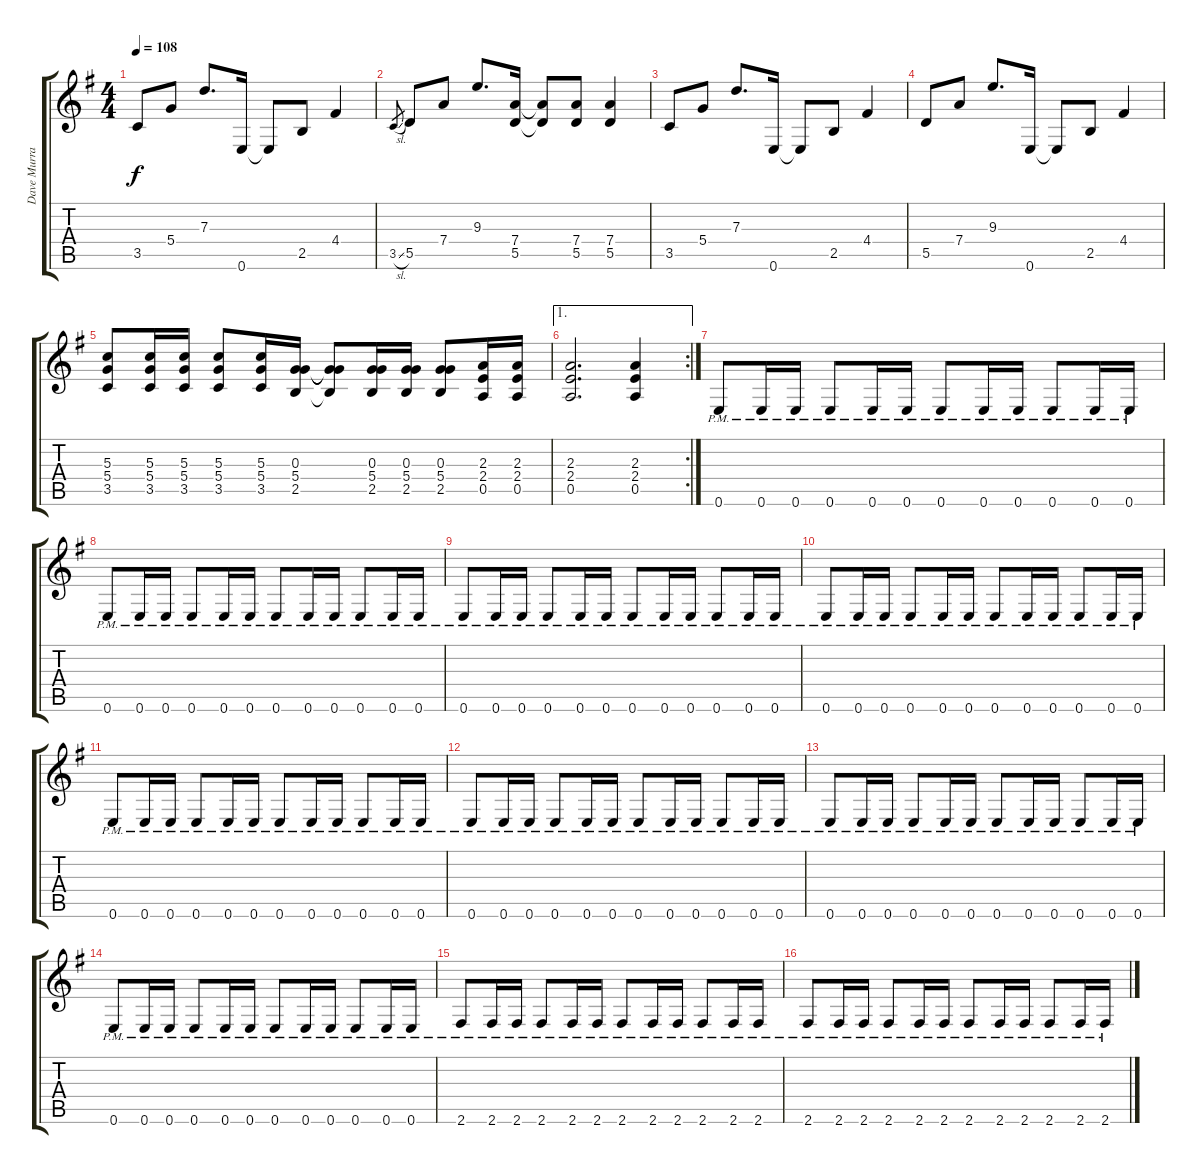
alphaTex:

\track ("Dave Murray" "Dave Murra") {instrument distortionguitar}
\staff {score tabs}
\tuning (E4 B3 G3 D3 A2 E2) {hide}
\ts (4 4)
\tempo 108
\clef g2
\ks g
3.5.8{dy f} 5.4.8 7.3.8{d} 0.6.16 0.6{t}.8 2.5.8 4.4.4 |
3.5{sl}.8{gr} 5.5.8 7.4.8 9.3.8{d} (7.4 5.5).16 (7.4{t} 5.5{t}).8 (7.4 5.5).8 (7.4 5.5).4 |
3.5.8 5.4.8 7.3.8{d} 0.6.16 0.6{t}.8 2.5.8 4.4.4 |
5.5.8 7.4.8 9.3.8{d} 0.6.16 0.6{t}.8 2.5.8 4.4.4 |
(5.3 5.4 3.5).8 (5.3 5.4 3.5).16 (5.3 5.4 3.5).16 (5.3 5.4 3.5).8 (5.3 5.4 3.5).16 (0.3 5.4 2.5).16 (0.3{t} 5.4{t} 2.5{t}).8 (0.3 5.4 2.5).16 (0.3 5.4 2.5).16 (0.3 5.4 2.5).8 (2.3 2.4 0.5).16 (2.3 2.4 0.5).16 |
\ae 1
\rc 2
(2.3 2.4 0.5).2{d} (2.3 2.4 0.5).4 |
0.6{pm}.8 0.6{pm}.16 0.6{pm}.16 0.6{pm}.8 0.6{pm}.16 0.6{pm}.16 0.6{pm}.8 0.6{pm}.16 0.6{pm}.16 0.6{pm}.8 0.6{pm}.16 0.6{pm}.16 |
0.6{pm}.8 0.6{pm}.16 0.6{pm}.16 0.6{pm}.8 0.6{pm}.16 0.6{pm}.16 0.6{pm}.8 0.6{pm}.16 0.6{pm}.16 0.6{pm}.8 0.6{pm}.16 0.6{pm}.16 |
0.6{pm}.8 0.6{pm}.16 0.6{pm}.16 0.6{pm}.8 0.6{pm}.16 0.6{pm}.16 0.6{pm}.8 0.6{pm}.16 0.6{pm}.16 0.6{pm}.8 0.6{pm}.16 0.6{pm}.16 |
0.6{pm}.8 0.6{pm}.16 0.6{pm}.16 0.6{pm}.8 0.6{pm}.16 0.6{pm}.16 0.6{pm}.8 0.6{pm}.16 0.6{pm}.16 0.6{pm}.8 0.6{pm}.16 0.6{pm}.16 |
0.6{pm}.8 0.6{pm}.16 0.6{pm}.16 0.6{pm}.8 0.6{pm}.16 0.6{pm}.16 0.6{pm}.8 0.6{pm}.16 0.6{pm}.16 0.6{pm}.8 0.6{pm}.16 0.6{pm}.16 |
0.6{pm}.8 0.6{pm}.16 0.6{pm}.16 0.6{pm}.8 0.6{pm}.16 0.6{pm}.16 0.6{pm}.8 0.6{pm}.16 0.6{pm}.16 0.6{pm}.8 0.6{pm}.16 0.6{pm}.16 |
0.6{pm}.8 0.6{pm}.16 0.6{pm}.16 0.6{pm}.8 0.6{pm}.16 0.6{pm}.16 0.6{pm}.8 0.6{pm}.16 0.6{pm}.16 0.6{pm}.8 0.6{pm}.16 0.6{pm}.16 |
0.6{pm}.8 0.6{pm}.16 0.6{pm}.16 0.6{pm}.8 0.6{pm}.16 0.6{pm}.16 0.6{pm}.8 0.6{pm}.16 0.6{pm}.16 0.6{pm}.8 0.6{pm}.16 0.6{pm}.16 |
2.6{pm}.8 2.6{pm}.16 2.6{pm}.16 2.6{pm}.8 2.6{pm}.16 2.6{pm}.16 2.6{pm}.8 2.6{pm}.16 2.6{pm}.16 2.6{pm}.8 2.6{pm}.16 2.6{pm}.16 |
2.6{pm}.8 2.6{pm}.16 2.6{pm}.16 2.6{pm}.8 2.6{pm}.16 2.6{pm}.16 2.6{pm}.8 2.6{pm}.16 2.6{pm}.16 2.6{pm}.8 2.6{pm}.16 2.6{pm}.16
